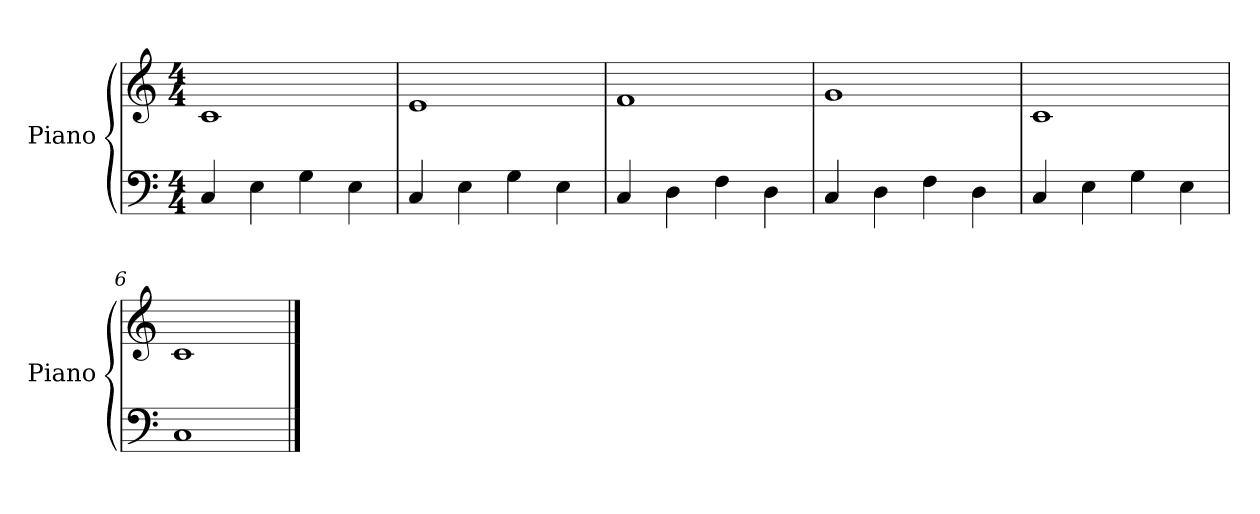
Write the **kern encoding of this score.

**kern	**kern
*part1	*part1
*staff2	*staff1
*I"Piano	*
*I'Piano	*
*clefF4	*clefG2
*M4/4	*M4/4
=1	=1
4C/	1c
4E\	.
4G\	.
4E\	.
=2	=2
4C/	1e
4E\	.
4G\	.
4E\	.
=3	=3
4C/	1f
4D\	.
4F\	.
4D\	.
=4	=4
4C/	1g
4D\	.
4F\	.
4D\	.
=5	=5
4C/	1c
4E\	.
4G\	.
4E\	.
=6	=6
1C	1c
==	==
*-	*-
